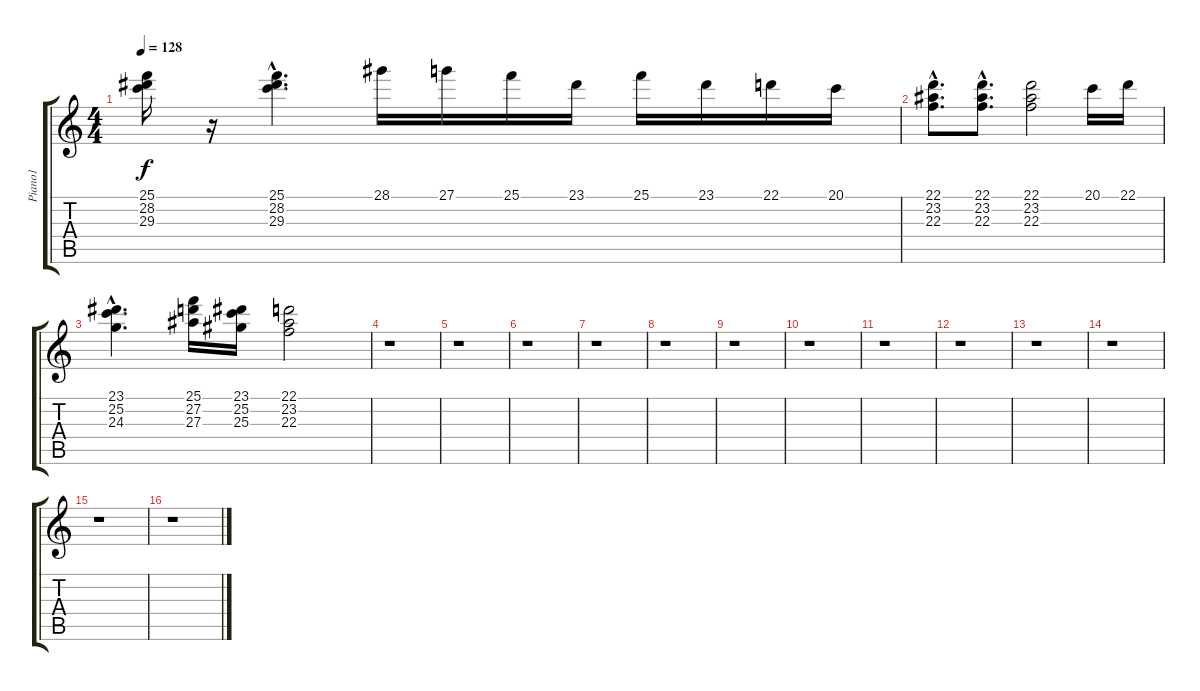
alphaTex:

\track ("Piano1" "Piano1") {instrument acousticgrandpiano}
\staff {score tabs}
\tuning (E4 B3 G3 D3 A2 E2) {hide}
\ts (4 4)
\tempo 128
\clef g2
\ks c
(25.1 28.2 29.3).16{dy f} r.16 (25.1{hac} 28.2{hac} 29.3{hac}).4{d} 28.1.16 27.1.16 25.1.16 23.1.16 25.1.16 23.1.16 22.1.16 20.1.16 |
(22.1{hac} 23.2{hac} 22.3{hac}).8{d} (22.1{hac} 23.2{hac} 22.3{hac}).8{d} (22.1 23.2 22.3).2 20.1.16 22.1.16 |
(23.1{hac} 25.2{hac} 24.3{hac}).4{d} (25.1 27.2 27.3).16 (23.1 25.2 25.3).16 (22.1 23.2 22.3).2 |
r.1 |
r.1 |
r.1 |
r.1 |
r.1 |
r.1 |
r.1 |
r.1 |
r.1 |
r.1 |
r.1 |
r.1 |
r.1
